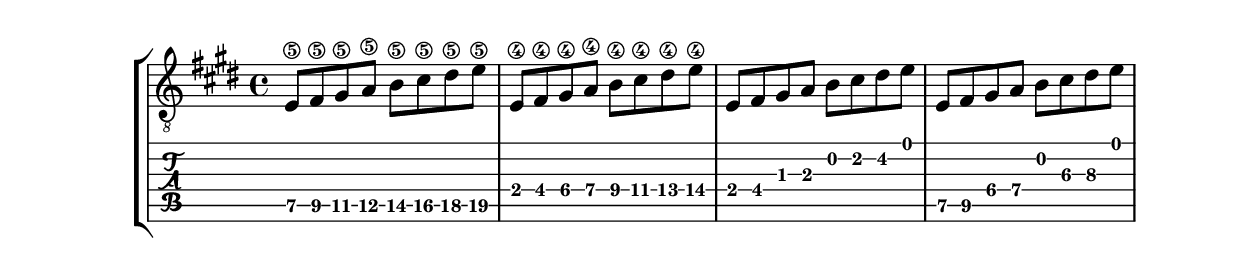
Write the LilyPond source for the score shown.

\version "2.1.7"

\header{ texidoc = "@cindex Tabulature
A sample tablature, with both normal staff and tab.

Tablature is done by overriding the note-head formatting function, and
putting it on a 6-line staff. A special engraver takes care of going
from string-number + pitch to number. "
}

partition = \notes {
    \key e \major
    e8\5 fis\5 gis\5 a\5 b\5 cis'\5 dis'\5 e'\5
    e8\4 fis\4 gis\4 a\4 b\4 cis'\4 dis'\4 e'\4
    e8 fis gis a b cis' dis' e'
    \property Score.minimumFret = #5
    e8 fis gis a b cis' dis' e'
}

\score {
  \context StaffGroup <<
    \context Staff <<
	\clef "G_8"
	\partition
    >>
    \context TabStaff <<
	\partition
    >>
  >>
}

